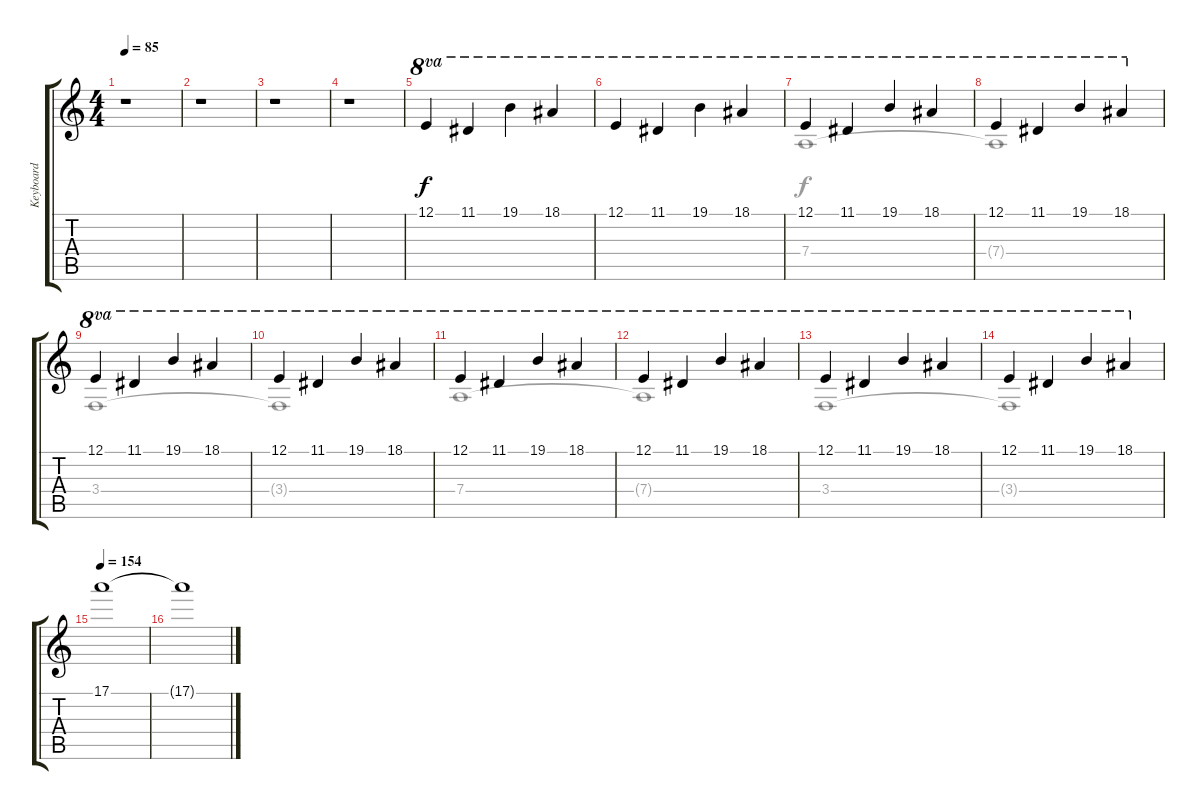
\track ("Keyboard" "Keyboard") {instrument synthstrings1}
\staff {score tabs}
\tuning (E4 B3 G3 D3 A2 D2) {hide}
\voice
\ts (4 4)
\tempo 85
\clef g2
\ks c
r.1{dy f instrument synthstrings1} |
r.1 |
r.1 |
r.1 |
12.1.4{ot 8va} 11.1.4{ot 8va} 19.1.4{ot 8va} 18.1.4{ot 8va} |
12.1.4{ot 8va} 11.1.4{ot 8va} 19.1.4{ot 8va} 18.1.4{ot 8va} |
12.1.4{ot 8va} 11.1.4{ot 8va} 19.1.4{ot 8va} 18.1.4{ot 8va} |
12.1.4{ot 8va} 11.1.4{ot 8va} 19.1.4{ot 8va} 18.1.4{ot 8va} |
12.1.4{ot 8va} 11.1.4{ot 8va} 19.1.4{ot 8va} 18.1.4{ot 8va} |
12.1.4{ot 8va} 11.1.4{ot 8va} 19.1.4{ot 8va} 18.1.4{ot 8va} |
12.1.4{ot 8va} 11.1.4{ot 8va} 19.1.4{ot 8va} 18.1.4{ot 8va} |
12.1.4{ot 8va} 11.1.4{ot 8va} 19.1.4{ot 8va} 18.1.4{ot 8va} |
12.1.4{ot 8va} 11.1.4{ot 8va} 19.1.4{ot 8va} 18.1.4{ot 8va} |
12.1.4{ot 8va} 11.1.4{ot 8va} 19.1.4{ot 8va} 18.1.4{ot 8va} |
\tempo 154
17.1.1{ot 8vb} |
17.1{t}.1{ot 8vb}
\voice
\clef g2
\ottava regular
\simile none
\ks c
|
|
|
|
|
|
7.4.1 |
7.4{t}.1 |
3.4.1 |
3.4{t}.1 |
7.4.1 |
7.4{t}.1 |
3.4.1 |
3.4{t}.1 |
|
